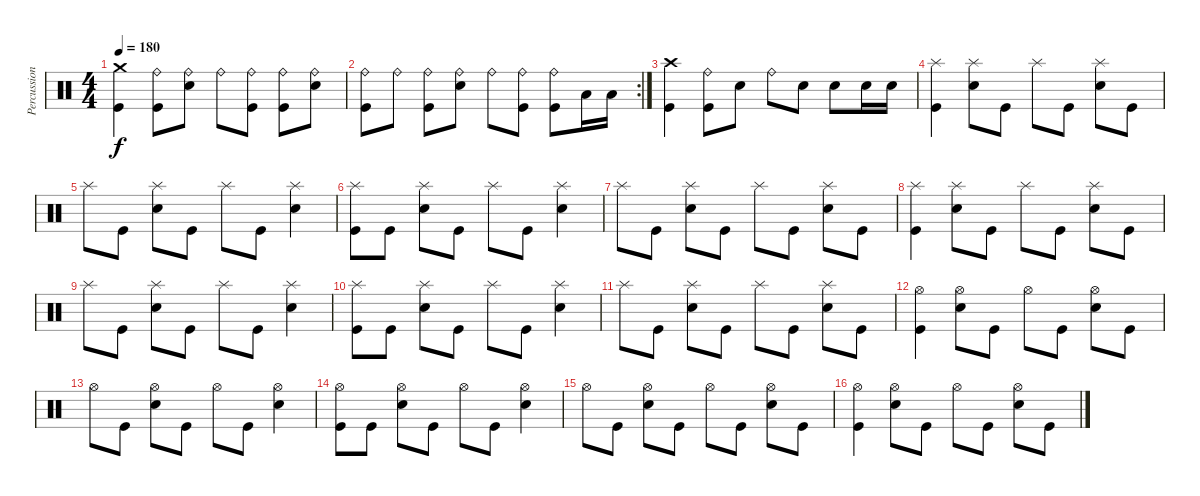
\track ("Percussions" "Percussion") {instrument percussion}
\staff {score}
\articulation defaults
\ts (4 4)
\tempo 180
\clef neutral
\ks c
("Kick (hit)" "Crash medium (hit)").4{dy f} ("Kick (hit)" "Ride (bell)").8 ("Electric Snare (hit)" "Ride (bell)").8 "Ride (bell)".8 ("Kick (hit)" "Ride (bell)").8 ("Kick (hit)" "Ride (bell)").8 ("Electric Snare (hit)" "Ride (bell)").8 |
\rc 2
("Kick (hit)" "Ride (bell)").8 "Ride (bell)".8 ("Kick (hit)" "Ride (bell)").8 ("Electric Snare (hit)" "Ride (bell)").8 "Ride (bell)".8 ("Kick (hit)" "Ride (bell)").8 ("Kick (hit)" "Ride (bell)").8 "Low Tom (hit)".16 "Low Tom (hit)".16 |
("Kick (hit)" "Crash high (hit)").4 ("Kick (hit)" "Ride (bell)").8 "Electric Snare (hit)".8 "Ride (bell)".8 "Electric Snare (hit)".8 "Electric Snare (hit)".8 "Electric Snare (hit)".16 "Electric Snare (hit)".16 |
("Splash (hit)" "Kick (hit)").4 ("Splash (hit)" "Electric Snare (hit)").8 "Kick (hit)".8 "Splash (hit)".8 "Kick (hit)".8 ("Splash (hit)" "Electric Snare (hit)").8 "Kick (hit)".8 |
"Splash (hit)".8 "Kick (hit)".8 ("Splash (hit)" "Electric Snare (hit)").8 "Kick (hit)".8 "Splash (hit)".8 "Kick (hit)".8 ("Splash (hit)" "Electric Snare (hit)").4 |
("Splash (hit)" "Kick (hit)").8 "Kick (hit)".8 ("Splash (hit)" "Electric Snare (hit)").8 "Kick (hit)".8 "Splash (hit)".8 "Kick (hit)".8 ("Splash (hit)" "Electric Snare (hit)").4 |
"Splash (hit)".8 "Kick (hit)".8 ("Splash (hit)" "Electric Snare (hit)").8 "Kick (hit)".8 "Splash (hit)".8 "Kick (hit)".8 ("Splash (hit)" "Electric Snare (hit)").8 "Kick (hit)".8 |
("Splash (hit)" "Kick (hit)").4 ("Splash (hit)" "Electric Snare (hit)").8 "Kick (hit)".8 "Splash (hit)".8 "Kick (hit)".8 ("Splash (hit)" "Electric Snare (hit)").8 "Kick (hit)".8 |
"Splash (hit)".8 "Kick (hit)".8 ("Splash (hit)" "Electric Snare (hit)").8 "Kick (hit)".8 "Splash (hit)".8 "Kick (hit)".8 ("Splash (hit)" "Electric Snare (hit)").4 |
("Splash (hit)" "Kick (hit)").8 "Kick (hit)".8 ("Splash (hit)" "Electric Snare (hit)").8 "Kick (hit)".8 "Splash (hit)".8 "Kick (hit)".8 ("Splash (hit)" "Electric Snare (hit)").4 |
"Splash (hit)".8 "Kick (hit)".8 ("Splash (hit)" "Electric Snare (hit)").8 "Kick (hit)".8 "Splash (hit)".8 "Kick (hit)".8 ("Splash (hit)" "Electric Snare (hit)").8 "Kick (hit)".8 |
("Hi-Hat (open)" "Kick (hit)").4 ("Hi-Hat (open)" "Electric Snare (hit)").8 "Kick (hit)".8 "Hi-Hat (open)".8 "Kick (hit)".8 ("Hi-Hat (open)" "Electric Snare (hit)").8 "Kick (hit)".8 |
"Hi-Hat (open)".8 "Kick (hit)".8 ("Hi-Hat (open)" "Electric Snare (hit)").8 "Kick (hit)".8 "Hi-Hat (open)".8 "Kick (hit)".8 ("Hi-Hat (open)" "Electric Snare (hit)").4 |
("Hi-Hat (open)" "Kick (hit)").8 "Kick (hit)".8 ("Hi-Hat (open)" "Electric Snare (hit)").8 "Kick (hit)".8 "Hi-Hat (open)".8 "Kick (hit)".8 ("Hi-Hat (open)" "Electric Snare (hit)").4 |
"Hi-Hat (open)".8 "Kick (hit)".8 ("Hi-Hat (open)" "Electric Snare (hit)").8 "Kick (hit)".8 "Hi-Hat (open)".8 "Kick (hit)".8 ("Hi-Hat (open)" "Electric Snare (hit)").8 "Kick (hit)".8 |
("Hi-Hat (open)" "Kick (hit)").4 ("Hi-Hat (open)" "Electric Snare (hit)").8 "Kick (hit)".8 "Hi-Hat (open)".8 "Kick (hit)".8 ("Hi-Hat (open)" "Electric Snare (hit)").8 "Kick (hit)".8
